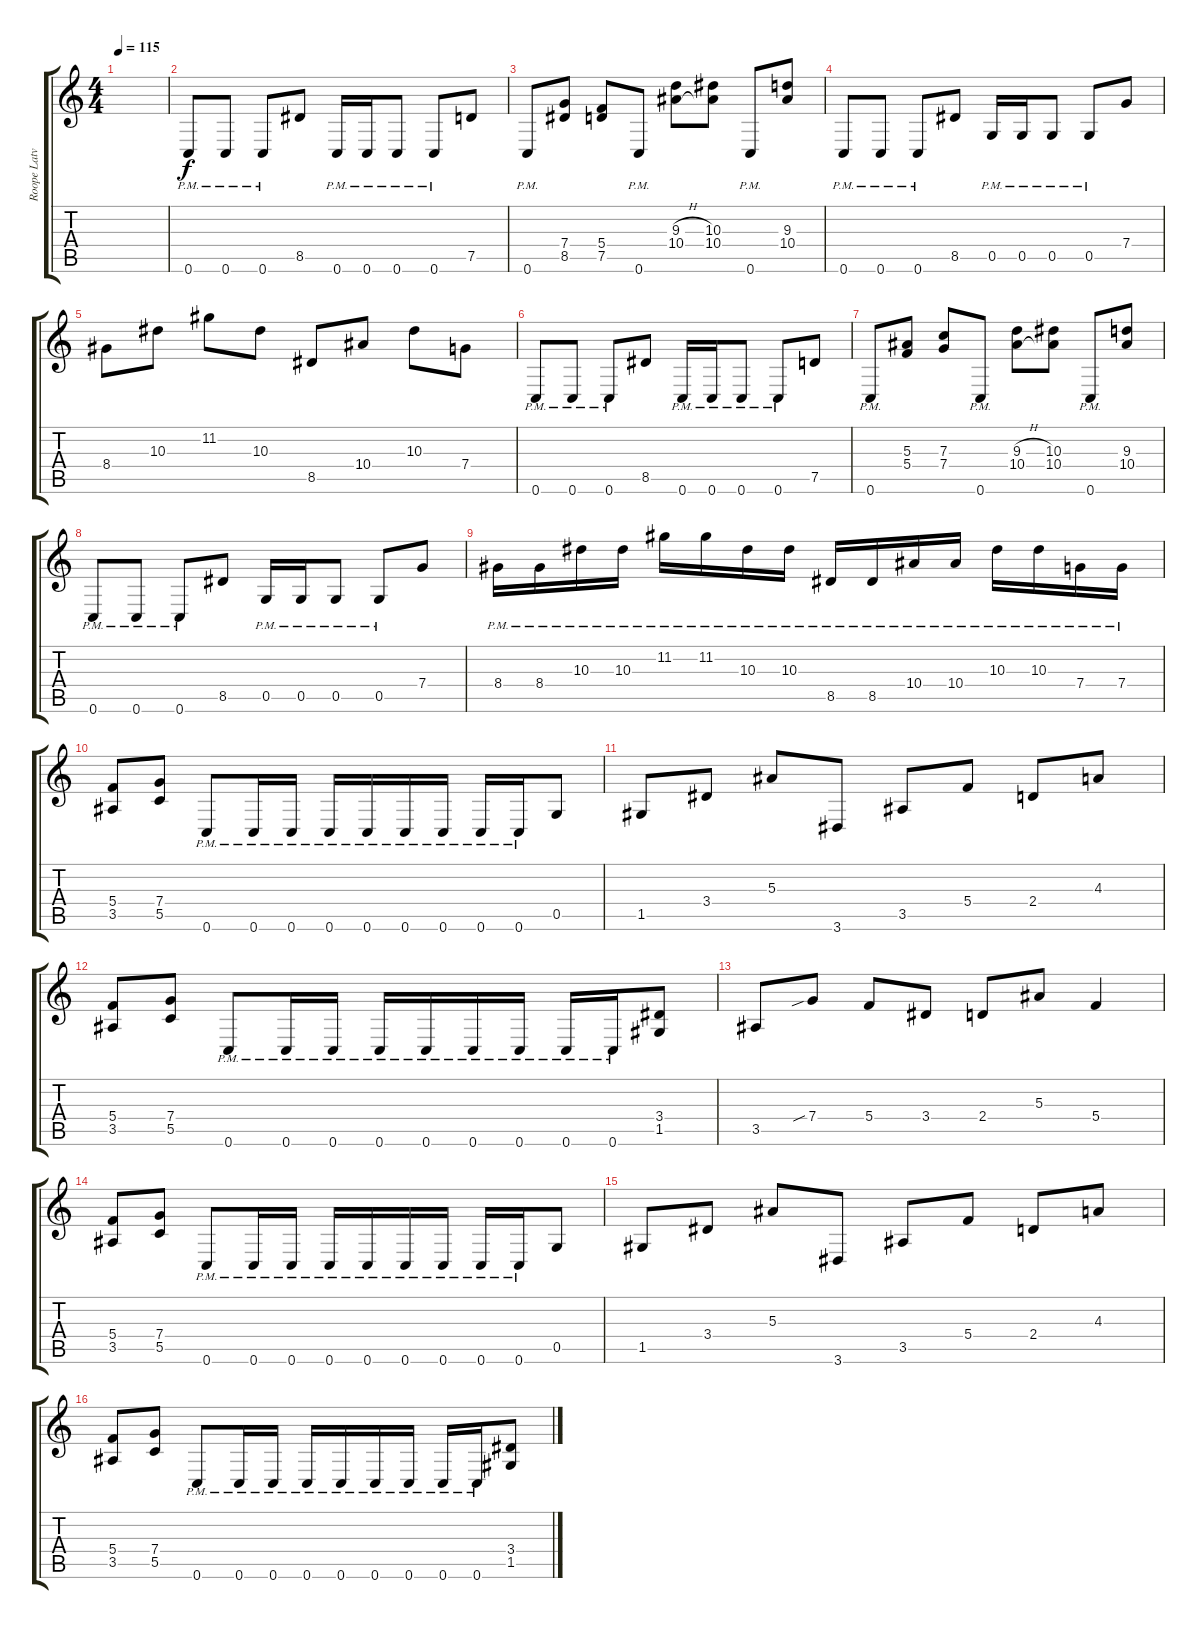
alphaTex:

\track ("Roope Latvala - Rhythm Guitar" "Roope Latv") {instrument overdrivenguitar}
\staff {score tabs}
\tuning (D4 A3 F3 C3 G2 C2) {hide}
\ts (4 4)
\tempo 115
\clef g2
\ks c
|
0.6{pm}.8 0.6{pm}.8 0.6{pm}.8 8.5.8 0.6{pm}.16 0.6{pm}.16 0.6{pm}.8 0.6{pm}.8 7.5.8 |
0.6{pm}.8 (7.4 8.5).8 (5.4 7.5).8 0.6{pm}.8 (9.3{h} 10.4{h}).8 (10.3 10.4).8 0.6{pm}.8 (9.3 10.4).8 |
0.6{pm}.8 0.6{pm}.8 0.6{pm}.8 8.5.8 0.5{pm}.16 0.5{pm}.16 0.5{pm}.8 0.5{pm}.8 7.4.8 |
8.4.8 10.3.8 11.2.8 10.3.8 8.5.8 10.4.8 10.3.8 7.4.8 |
0.6{pm}.8 0.6{pm}.8 0.6{pm}.8 8.5.8 0.6{pm}.16 0.6{pm}.16 0.6{pm}.8 0.6{pm}.8 7.5.8 |
0.6{pm}.8 (5.3 5.4).8 (7.3 7.4).8 0.6{pm}.8 (9.3{h} 10.4{h}).8 (10.3 10.4).8 0.6{pm}.8 (9.3 10.4).8 |
0.6{pm}.8 0.6{pm}.8 0.6{pm}.8 8.5.8 0.5{pm}.16 0.5{pm}.16 0.5{pm}.8 0.5{pm}.8 7.4.8 |
8.4{pm}.16 8.4{pm}.16 10.3{pm}.16 10.3{pm}.16 11.2{pm}.16 11.2{pm}.16 10.3{pm}.16 10.3{pm}.16 8.5{pm}.16 8.5{pm}.16 10.4{pm}.16 10.4{pm}.16 10.3{pm}.16 10.3{pm}.16 7.4{pm}.16 7.4{pm}.16 |
(5.4 3.5).8 (7.4 5.5).8 0.6{pm}.8 0.6{pm}.16 0.6{pm}.16 0.6{pm}.16 0.6{pm}.16 0.6{pm}.16 0.6{pm}.16 0.6{pm}.16 0.6{pm}.16 0.5.8 |
1.5.8 3.4.8 5.3.8 3.6.8 3.5.8 5.4.8 2.4.8 4.3.8 |
(5.4 3.5).8 (7.4 5.5).8 0.6{pm}.8 0.6{pm}.16 0.6{pm}.16 0.6{pm}.16 0.6{pm}.16 0.6{pm}.16 0.6{pm}.16 0.6{pm}.16 0.6{pm}.16 (3.4 1.5).8 |
3.5.8 7.4{sib}.8 5.4.8 3.4.8 2.4.8 5.3.8 5.4.4 |
(5.4 3.5).8 (7.4 5.5).8 0.6{pm}.8 0.6{pm}.16 0.6{pm}.16 0.6{pm}.16 0.6{pm}.16 0.6{pm}.16 0.6{pm}.16 0.6{pm}.16 0.6{pm}.16 0.5.8 |
1.5.8 3.4.8 5.3.8 3.6.8 3.5.8 5.4.8 2.4.8 4.3.8 |
(5.4 3.5).8 (7.4 5.5).8 0.6{pm}.8 0.6{pm}.16 0.6{pm}.16 0.6{pm}.16 0.6{pm}.16 0.6{pm}.16 0.6{pm}.16 0.6{pm}.16 0.6{pm}.16 (3.4 1.5).8
